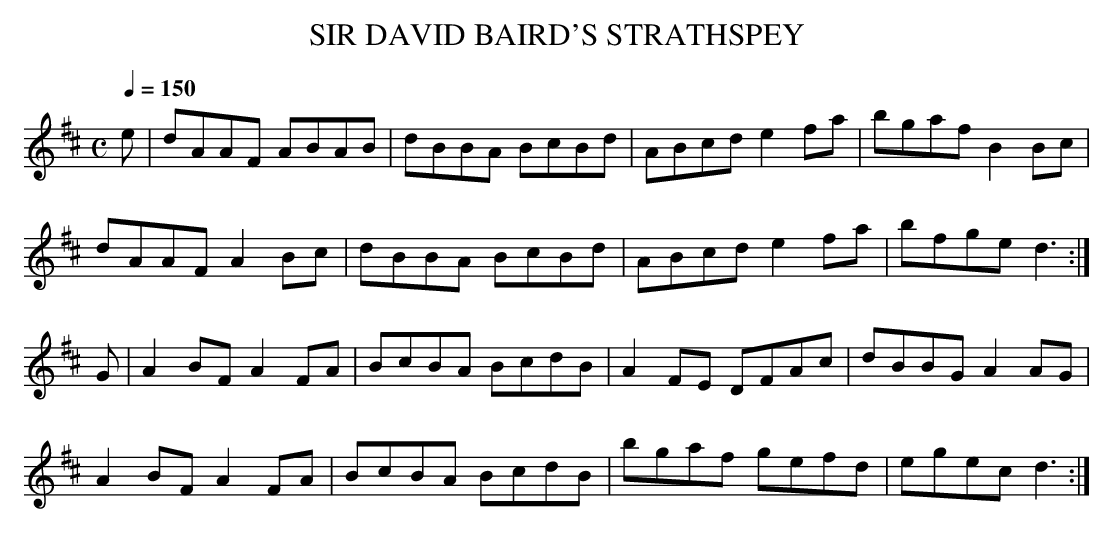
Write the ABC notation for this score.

X:1
T:SIR DAVID BAIRD'S STRATHSPEY
Q:1/4=150
M:C
L:1/8
K:D
e|dAAF ABAB|dBBA BcBd|ABcd e2fa|bgaf B2Bc|
dAAF A2Bc|dBBA BcBd|ABcd e2fa|bfge d3 :|
G|A2BF A2FA|BcBA BcdB|A2FE DFAc|dBBG A2AG|
A2BF A2FA|BcBA BcdB|bgaf gefd|egec d3 :|
